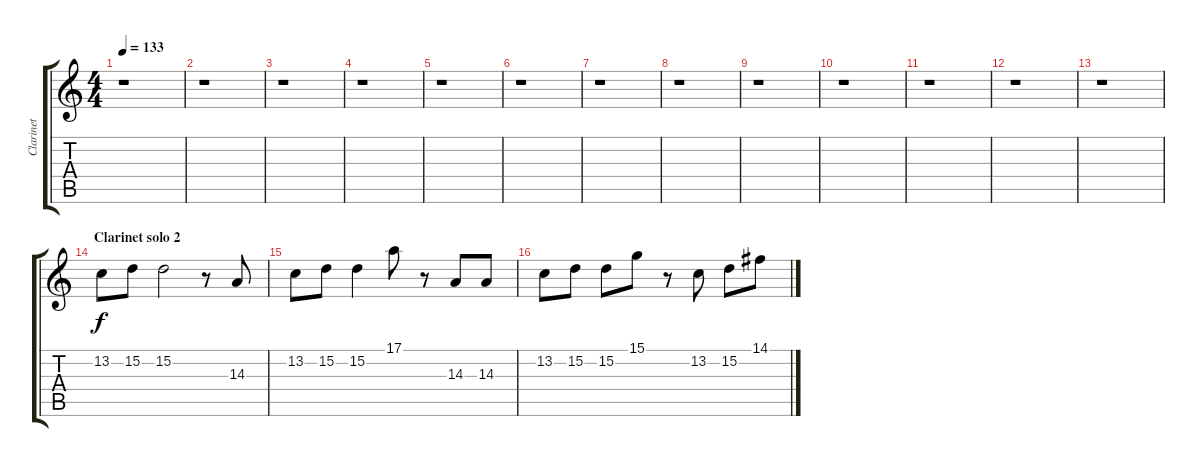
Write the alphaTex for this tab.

\track ("Clarinet" "Clarinet") {instrument clarinet}
\staff {score tabs}
\tuning (E4 B3 G3 D3 A2 E2) {hide}
\ts (4 4)
\tempo 133
\clef g2
\ks c
r.1{dy f} |
r.1 |
r.1 |
r.1 |
r.1 |
r.1 |
r.1 |
r.1 |
r.1 |
r.1 |
r.1 |
r.1 |
r.1 |
\section ("" "Clarinet solo 2")
13.2.8 15.2.8 15.2.2 r.8 14.3.8 |
13.2.8 15.2.8 15.2.4 17.1.8 r.8 14.3.8 14.3.8 |
13.2.8 15.2.8 15.2.8 15.1.8 r.8 13.2.8 15.2.8 14.1.8
